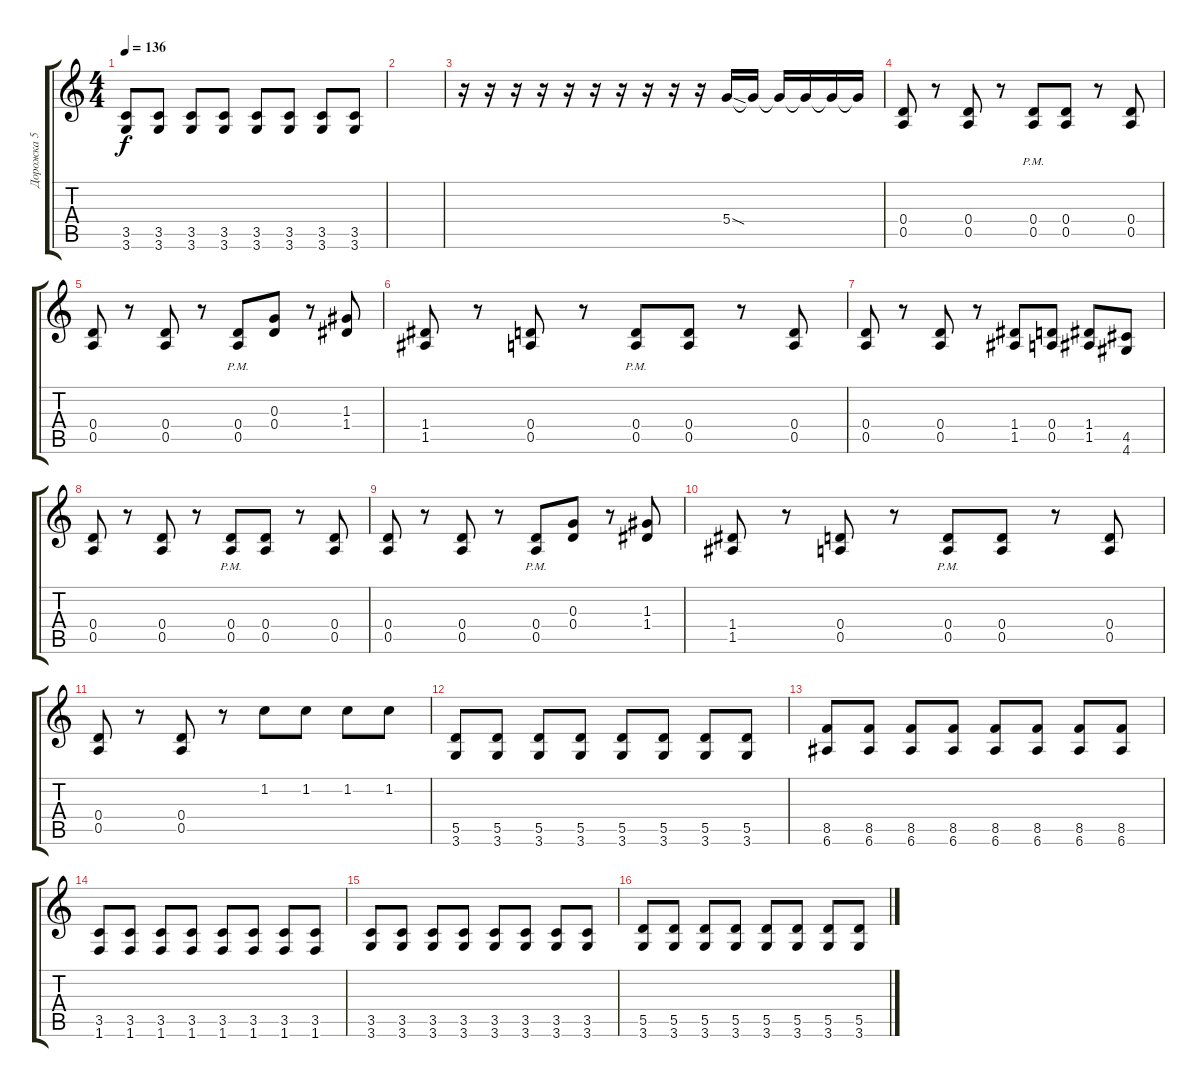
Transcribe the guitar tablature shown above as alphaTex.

\track ("Дорожка 5" "Дорожка 5") {instrument distortionguitar}
\staff {score tabs}
\tuning (E4 B3 G3 D3 A2 E2) {hide}
\ts (4 4)
\tempo 136
\clef g2
\ks c
(3.5 3.6).8{dy f} (3.5 3.6).8 (3.5 3.6).8 (3.5 3.6).8 (3.5 3.6).8 (3.5 3.6).8 (3.5 3.6).8 (3.5 3.6).8 |
|
r.16 r.16 r.16 r.16 r.16 r.16 r.16 r.16 r.16 r.16 5.4{sod}.16 5.4{t}.16 5.4{t}.16 5.4{t}.16 5.4{t}.16 5.4{t}.16 |
(0.4 0.5).8 r.8 (0.4 0.5).8 r.8 (0.4 0.5{pm}).8 (0.4 0.5).8 r.8 (0.4 0.5).8 |
(0.4 0.5).8 r.8 (0.4 0.5).8 r.8 (0.4 0.5{pm}).8 (0.3 0.4).8 r.8 (1.3 1.4).8 |
(1.4 1.5).8 r.8 (0.4 0.5).8 r.8 (0.4 0.5{pm}).8 (0.4 0.5).8 r.8 (0.4 0.5).8 |
(0.4 0.5).8 r.8 (0.4 0.5).8 r.8 (1.4 1.5).8 (0.4 0.5).8 (1.4 1.5).8 (4.5 4.6).8 |
(0.4 0.5).8 r.8 (0.4 0.5).8 r.8 (0.4 0.5{pm}).8 (0.4 0.5).8 r.8 (0.4 0.5).8 |
(0.4 0.5).8 r.8 (0.4 0.5).8 r.8 (0.4 0.5{pm}).8 (0.3 0.4).8 r.8 (1.3 1.4).8 |
(1.4 1.5).8 r.8 (0.4 0.5).8 r.8 (0.4 0.5{pm}).8 (0.4 0.5).8 r.8 (0.4 0.5).8 |
(0.4 0.5).8 r.8 (0.4 0.5).8 r.8 1.2.8 1.2.8 1.2.8 1.2.8 |
(5.5 3.6).8 (5.5 3.6).8 (5.5 3.6).8 (5.5 3.6).8 (5.5 3.6).8 (5.5 3.6).8 (5.5 3.6).8 (5.5 3.6).8 |
(8.5 6.6).8 (8.5 6.6).8 (8.5 6.6).8 (8.5 6.6).8 (8.5 6.6).8 (8.5 6.6).8 (8.5 6.6).8 (8.5 6.6).8 |
(3.5 1.6).8 (3.5 1.6).8 (3.5 1.6).8 (3.5 1.6).8 (3.5 1.6).8 (3.5 1.6).8 (3.5 1.6).8 (3.5 1.6).8 |
(3.5 3.6).8 (3.5 3.6).8 (3.5 3.6).8 (3.5 3.6).8 (3.5 3.6).8 (3.5 3.6).8 (3.5 3.6).8 (3.5 3.6).8 |
(5.5 3.6).8 (5.5 3.6).8 (5.5 3.6).8 (5.5 3.6).8 (5.5 3.6).8 (5.5 3.6).8 (5.5 3.6).8 (5.5 3.6).8
